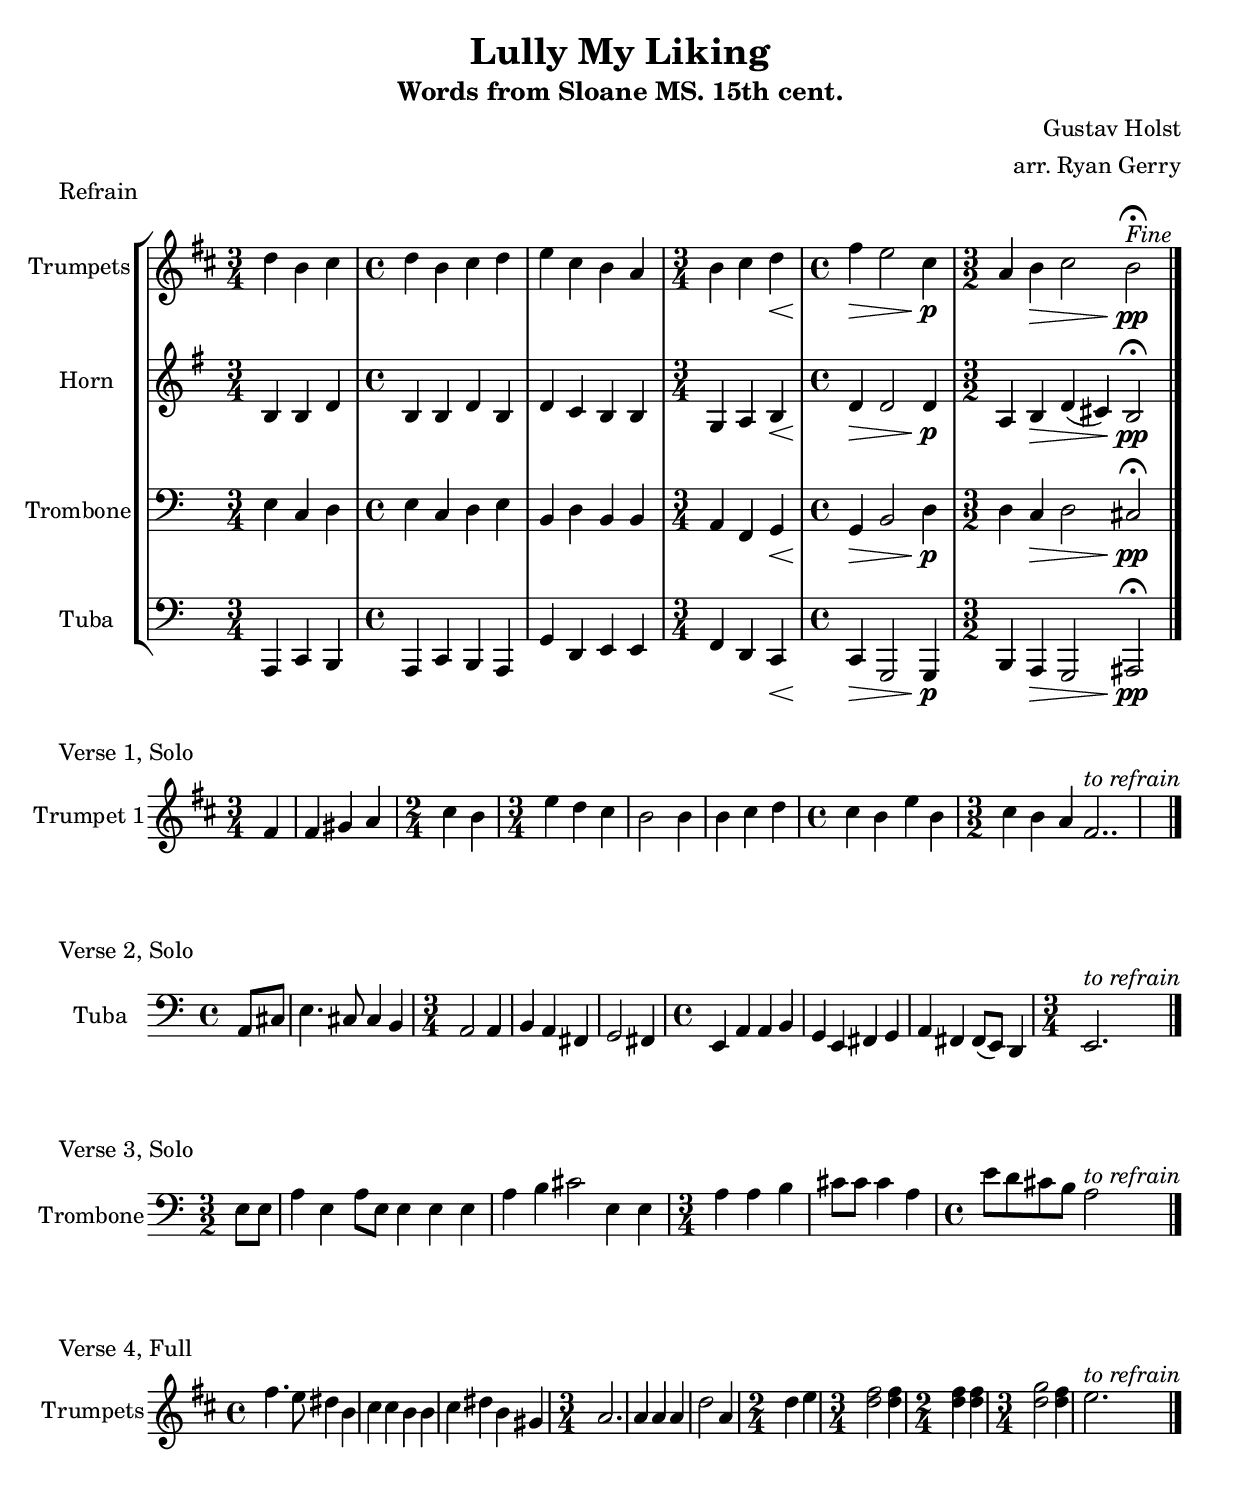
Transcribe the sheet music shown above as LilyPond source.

\version "2.24.3"

\language english

global= {
  \key c \major
}

% TODO: lyrics
trumpets = \new Voice { \transpose bf c'
    \relative c'' {
      \time 3/4 c4 a b
    | \time 4/4 c a b c
    | d b a g
    | \time 3/4 a b c\<
    | \time 4/4 e\> d2 b4\p
    | \time 3/2 g4 a\> b2 a\pp\fermata^\markup{\italic Fine}
    \bar "|."
  }
}

horn = \new Voice { \transpose f c
    \relative c' {
      \time 3/4 e4 e g
    | \time 4/4 e e g e
    | g f e e
    | \time 3/4 c d e\<
    | \time 4/4 g\> g2 g4\p
    | \time 3/2 d4 e\> g (fs) e2\pp\fermata
    \bar "|."
  }
}

trombone = \new Voice \relative c {
  \clef bass
    \time 3/4 e4 c d
  | \time 4/4 e c d e
  | b d b b
  | \time 3/4 a f g\<
  | \time 4/4 g\> b2 d4\p
  | \time 3/2 d4 c\> d2 cs\pp\fermata
  \bar "|."
}

tuba = \new Voice \relative c, {
  \clef bass
    \time 3/4 a4 c b
  | \time 4/4 a c b a
  | g' d e e
  | \time 3/4 f d c\<
  | \time 4/4 c\> g2 g4\p
  | \time 3/2 b a\> g2 as\pp\fermata
  \bar "|."
}

\score {
  \header {
    piece = "Refrain"
  }
  % TODO: tempo mark
  \new StaffGroup <<
    \new Staff \with { instrumentName = "Trumpets" }
    << \key d \major \trumpets >>
    \new Staff \with { instrumentName = "Horn" }
    << \key g \major \horn >>
    \new Staff \with { instrumentName = "Trombone" }
    << \global \trombone >>
    \new Staff \with { instrumentName = "Tuba" }
    << \global \tuba >>
  >>

  \layout { }
  \midi { }
}

solo_one = \new Voice \relative c' {
    \time 3/4 \partial 4 e4
  | e4 fs g
  | \time 2/4 b a
  | \time 3/4 d c b
  | a2 a4
  | a b c
  | \time 4/4 b a d a
  | \time 3/2 b a g e2. .^\markup{\italic to \italic refrain}
  \bar "|."
}

\score {
  \header {
    piece = "Verse 1, Solo"
  }
  \new StaffGroup <<
    \new Staff \with { instrumentName = "Trumpet 1" }
    << \key d \major \transpose bf c' \solo_one >>
  >>
}

solo_two = \new Voice \relative c'' {
    \time 4/4 \partial 4 a8 cs
  | e4. cs8 cs4 b
  | \time 3/4 a2 a4
  | b a fs
  | g2 fs4
  | \time 4/4 e a a b
  | g e fs g
  | a fs fs8 (e) d4
  | \time 3/4 e2.^\markup{\italic to \italic refrain}
  \bar "|."
}

\score {
  \header {
    piece = "Verse 2, Solo"
  }
  \new StaffGroup <<
    \new Staff \with { instrumentName = "Tuba" }
    << \global \clef bass \transpose c'' c { \solo_two } >>
  >>
}

solo_three = \new Voice \relative c' {
    \time 3/2 \partial 4 e8 e
  | a4 e a8 e8 e4 e e
  | a b cs2 e,4 e
  | \time 3/4 a a b
  | cs8 cs cs4 a
  | \time 4/4 e'8 d cs b a2^\markup{\italic to \italic refrain}
  \bar "|."
}

\score {
  \header {
    piece = "Verse 3, Solo"
  }
  \new StaffGroup <<
    \new Staff \with { instrumentName = "Trombone" }
    << \global \clef bass \transpose c'' c' \solo_three >>
  >>
}

verse_four_trumpets = \new Voice { \transpose bf c
  \relative c''' {
    | \time 4/4 e4. d8 cs4 a
    | b b a a
    | b cs a fs
    | \time 3/4 g2.
    | g4 g g
    | c2 g4
    | \time 2/4 c d
    | \time 3/4 <e c>2 <e c>4
    | \time 2/4 <e c>4 <e c>4
    | \time 3/4 <f c>2 <e c>4
    | d2.^\markup{\italic to \italic refrain}
    \bar "|."
  }
}

\score {
  \header {
    piece = "Verse 4, Full"
  }
  \new StaffGroup <<
    \new Staff \with { instrumentName = "Trumpets" }
    << \key d \major \verse_four_trumpets >>
    % \new Staff \with { instrumentName = "Horn" }
    % << \key g \major \horn >>
    % \new Staff \with { instrumentName = "Trombone" }
    % << \global \trombone >>
    % \new Staff \with { instrumentName = "Tuba" }
    % << \global \tuba >>
  >>

  \layout { }
  \midi { }
}

\header {
  title  = "Lully My Liking"
  subtitle = "Words from Sloane MS. 15th cent."
  composer = "Gustav Holst"
  arranger = "arr. Ryan Gerry"
}
